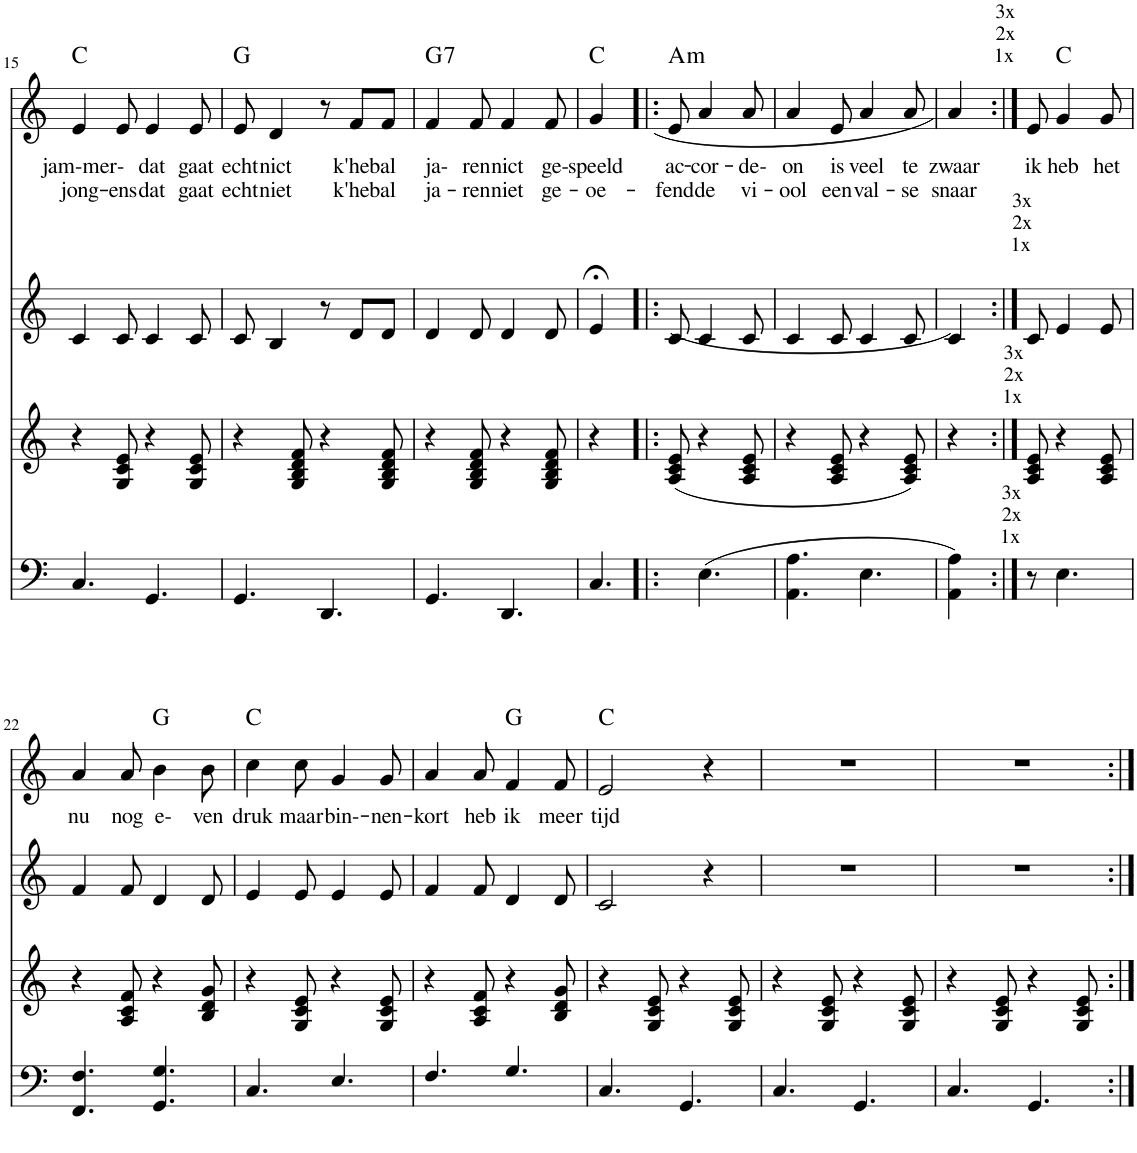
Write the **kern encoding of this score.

**kern	**kern	**kern	**kern	**text	**text	**harte
*part4	*part3	*part2	*part1	*part1	*part1	*part1
*staff4	*staff3	*staff2	*staff1	*staff1	*staff1	*
*I"Piano	*I"Piano	*I"Piano	*I"Piano	*	*	*
*I'Pno	*I'Pno	*I'Pno	*I'Pno	*	*	*
!!LO:PB:g=z
*clefF4	*clefG2	*clefG2	*clefG2	*	*	*
*k[]	*k[]	*k[]	*k[]	*	*	*
*M6/8	*M6/8	*M6/8	*M6/8	*	*	*
=15	=15	=15	=15	=15	=15	=15
!	!	!	!	!LO:LY:b	!LO:LY:b	!
4.C/	4r	4c/	4e/	jam-mer-	jong-	C:maj
!	!	!	!	!	!LO:LY:b	!
.	8G/ 8c/ 8e/	8c/	8e/	.	-ens	.
!	!	!	!	!LO:LY:b	!LO:LY:b	!
4.GG/	4r	4c/	4e/	dat	dat	.
!	!	!	!	!LO:LY:b	!LO:LY:b	!
.	8G/ 8c/ 8e/	8c/	8e/	gaat	gaat	.
=16	=16	=16	=16	=16	=16	=16
!	!	!	!	!LO:LY:b	!LO:LY:b	!
4.GG/	4r	8c/	8e/	echt	echt	G:maj
!	!	!	!	!LO:LY:b	!LO:LY:b	!
.	.	4B/	4d/	nict	niet	.
.	8G/ 8B/ 8d/ 8f/	.	.	.	.	.
4.DD/	4r	8r	8r	.	.	.
!	!	!	!	!LO:LY:b	!LO:LY:b	!
.	.	8d/L	8f/L	k'heb	k'heb	.
!	!	!	!	!LO:LY:b	!LO:LY:b	!
.	8G/ 8B/ 8d/ 8f/	8d/J	8f/J	al	al	.
=17	=17	=17	=17	=17	=17	=17
!	!	!	!	!LO:LY:b	!LO:LY:b	!LO:H:kt=7
4.GG/	4r	4d/	4f/	ja-	ja-	G:7
!	!	!	!	!LO:LY:b	!LO:LY:b	!
.	8G/ 8B/ 8d/ 8f/	8d/	8f/	ren	-ren	.
!	!	!	!	!LO:LY:b	!LO:LY:b	!
4.DD/	4r	4d/	4f/	nict	niet	.
!	!	!	!	!LO:LY:b	!LO:LY:b	!
.	8G/ 8B/ 8d/ 8f/	8d/	8f/	ge-	ge-	.
=18	=18	=18	=18	=18	=18	=18
!	!	!	!	!LO:LY:b	!LO:LY:b	!
4.C/	4r	4e;</	4g/	speeld	-oe-	C:maj
!	!	!	!	!LO:LY:b	!LO:LY:b	!LO:H:kt=m
.	(8A/ 8c/ 8e/	(8c/	(8e/	ac-	-fend	A:min
!	!	!	!	!LO:LY:b	!LO:LY:b	!
(4.E\	4r	4c/	4a/	-cor-	de	.
!	!	!	!	!LO:LY:b	!LO:LY:b	!
.	8A/ 8c/ 8e/	8c/	8a/	-de-	vi-	.
=19	=19	=19	=19	=19	=19	=19
!	!	!	!	!LO:LY:b	!LO:LY:b	!
4.AA\ 4.A\	4r	4c/	4a/	on	-ool	.
!	!	!	!	!LO:LY:b	!LO:LY:b	!
.	8A/ 8c/ 8e/	8c/	8e/	is	een	.
!	!	!	!	!LO:LY:b	!LO:LY:b	!
4.E\	4r	4c/	4a/	veel	val-	.
!	!	!	!	!LO:LY:b	!LO:LY:b	!
.	8A/ 8c/ 8e/)	8c/	8a/	te	-se	.
=20	=20	=20	=20	=20	=20	=20
!	!	!	!LO:TX:a:t=3x	!	!	!
!	!	!	!LO:TX:a:t=2x	!	!	!
!	!	!	!LO:TX:a:t=1x	!	!	!
!	!	!LO:TX:a:t=3x	!	!	!	!
!	!	!LO:TX:a:t=2x	!	!	!	!
!	!	!LO:TX:a:t=1x	!	!	!	!
!	!LO:TX:a:t=3x	!	!	!	!	!
!	!LO:TX:a:t=2x	!	!	!	!	!
!	!LO:TX:a:t=1x	!	!	!	!	!
!LO:TX:a:t=3x	!	!	!	!	!	!
!LO:TX:a:t=2x	!	!	!	!	!	!
!LO:TX:a:t=1x	!	!	!	!	!	!
!	!	!	!	!LO:LY:b	!LO:LY:b	!
4AA\ 4A\)	4r	4c/)	4a/)	zwaar	snaar	.
=21:|!	=21:|!	=21:|!	=21:|!	=21:|!	=21:|!	=21:|!
!	!	!	!	!LO:LY:b	!	!
8r	8A/ 8c/ 8e/	8c/	8e/	ik	.	.
!	!	!	!	!LO:LY:b	!	!
4.E\	4r	4e/	4g/	heb	.	C:maj
!	!	!	!	!LO:LY:b	!	!
.	8A/ 8c/ 8e/	8e/	8g/	het	.	.
!!LO:LB:g=z
=22	=22	=22	=22	=22	=22	=22
!	!	!	!	!LO:LY:b	!	!
4.FF/ 4.F/	4r	4f/	4a/	nu	.	.
!	!	!	!	!LO:LY:b	!	!
.	8A/ 8c/ 8f/	8f/	8a/	nog	.	.
!	!	!	!	!LO:LY:b	!	!
4.GG/ 4.G/	4r	4d/	4b\	e-	.	G:maj
!	!	!	!	!LO:LY:b	!	!
.	8B/ 8d/ 8g/	8d/	8b\	ven	.	.
=23	=23	=23	=23	=23	=23	=23
!	!	!	!	!LO:LY:b	!	!
4.C/	4r	4e/	4cc\	druk	.	C:maj
!	!	!	!	!LO:LY:b	!	!
.	8G/ 8c/ 8e/	8e/	8cc\	maar	.	.
!	!	!	!	!LO:LY:b	!	!
4.E/	4r	4e/	4g/	bin--	.	.
!	!	!	!	!LO:LY:b	!	!
.	8G/ 8c/ 8e/	8e/	8g/	-nen-	.	.
=24	=24	=24	=24	=24	=24	=24
!	!	!	!	!LO:LY:b	!	!
4.F/	4r	4f/	4a/	-kort	.	.
!	!	!	!	!LO:LY:b	!	!
.	8A/ 8c/ 8f/	8f/	8a/	heb	.	.
!	!	!	!	!LO:LY:b	!	!
4.G/	4r	4d/	4f/	ik	.	G:maj
!	!	!	!	!LO:LY:b	!	!
.	8B/ 8d/ 8g/	8d/	8f/	meer	.	.
=25	=25	=25	=25	=25	=25	=25
!	!	!	!	!LO:LY:b	!	!
4.C/	4r	2c/	2e/	tijd	.	C:maj
.	8G/ 8c/ 8e/	.	.	.	.	.
4.GG/	4r	.	.	.	.	.
.	.	4r	4r	.	.	.
.	8G/ 8c/ 8e/	.	.	.	.	.
=26	=26	=26	=26	=26	=26	=26
4.C/	4r	2.r	2.r	.	.	.
.	8G/ 8c/ 8e/	.	.	.	.	.
4.GG/	4r	.	.	.	.	.
.	8G/ 8c/ 8e/	.	.	.	.	.
=27	=27	=27	=27	=27	=27	=27
4.C/	4r	2.r	2.r	.	.	.
.	8G/ 8c/ 8e/	.	.	.	.	.
4.GG/	4r	.	.	.	.	.
.	8G/ 8c/ 8e/	.	.	.	.	.
=:|!	=:|!	=:|!	=:|!	=:|!	=:|!	=:|!
*-	*-	*-	*-	*-	*-	*-
